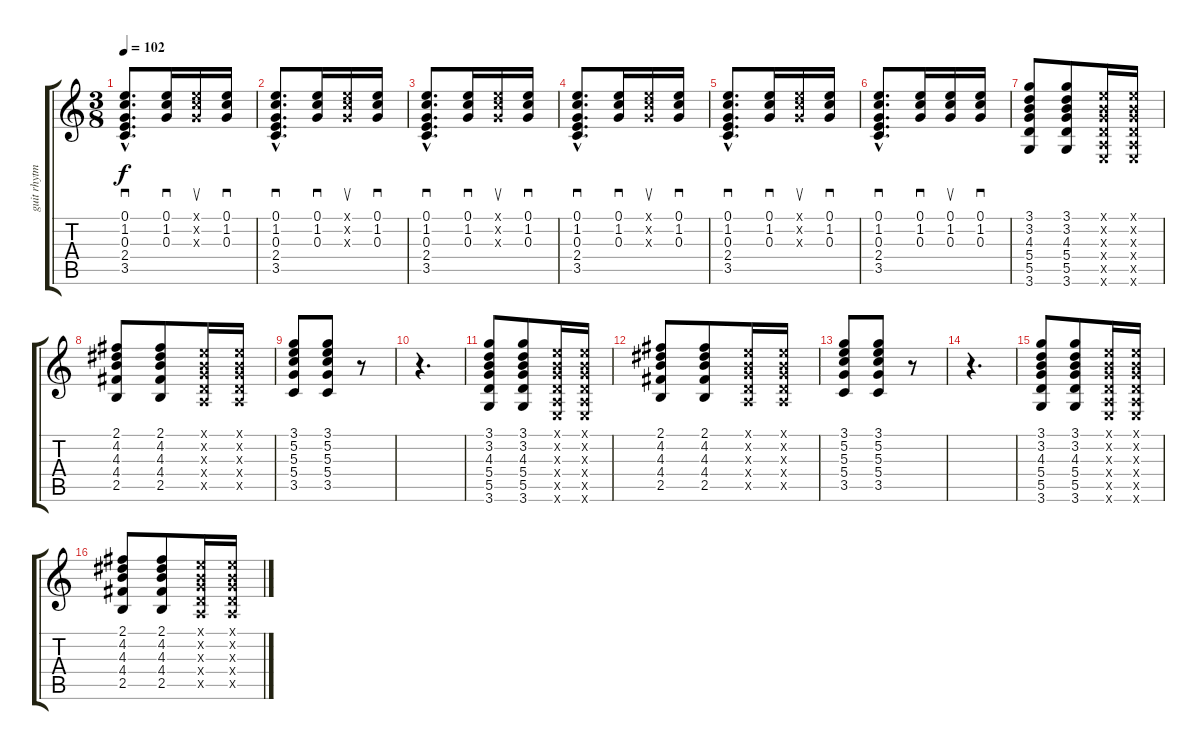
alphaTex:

\track ("guit rhytmique" "guit rhytm") {instrument acousticguitarsteel}
\staff {score tabs}
\tuning (E4 B3 G3 D3 A2 E2) {hide}
\ts (3 8)
\tempo 102
\clef g2
\ks c
(0.1{hac} 1.2{hac} 0.3{hac} 2.4{hac} 3.5{hac}).8{d sd dy f} (0.1 1.2 0.3).16{sd} (0.1{x} 1.2{x} 0.3{x}).16{su} (0.1 1.2 0.3).16{sd} |
(0.1{hac} 1.2{hac} 0.3{hac} 2.4{hac} 3.5{hac}).8{d sd} (0.1 1.2 0.3).16{sd} (0.1{x} 1.2{x} 0.3{x}).16{su} (0.1 1.2 0.3).16{sd} |
(0.1{hac} 1.2{hac} 0.3{hac} 2.4{hac} 3.5{hac}).8{d sd} (0.1 1.2 0.3).16{sd} (0.1{x} 1.2{x} 0.3{x}).16{su} (0.1 1.2 0.3).16{sd} |
(0.1{hac} 1.2{hac} 0.3{hac} 2.4{hac} 3.5{hac}).8{d sd} (0.1 1.2 0.3).16{sd} (0.1{x} 1.2{x} 0.3{x}).16{su} (0.1 1.2 0.3).16{sd} |
(0.1{hac} 1.2{hac} 0.3{hac} 2.4{hac} 3.5{hac}).8{d sd} (0.1 1.2 0.3).16{sd} (0.1{x} 1.2{x} 0.3{x}).16{su} (0.1 1.2 0.3).16{sd} |
(0.1{hac} 1.2{hac} 0.3{hac} 2.4{hac} 3.5{hac}).8{d sd} (0.1 1.2 0.3).16{sd} (0.1 1.2 0.3).16{su} (0.1 1.2 0.3).16{sd} |
(3.1 3.2 4.3 5.4 5.5 3.6).8 (3.1 3.2 4.3 5.4 5.5 3.6).8 (0.1{x} 0.2{x} 0.3{x} 0.4{x} 0.5{x} 0.6{x}).16 (0.1{x} 0.2{x} 0.3{x} 0.4{x} 0.5{x} 0.6{x}).16 |
(2.1 4.2 4.3 4.4 2.5).8 (2.1 4.2 4.3 4.4 2.5).8 (0.1{x} 0.2{x} 0.3{x} 0.4{x} 0.5{x}).16 (0.1{x} 0.2{x} 0.3{x} 0.4{x} 0.5{x}).16 |
(3.1 5.2 5.3 5.4 3.5).8 (3.1 5.2 5.3 5.4 3.5).8 r.8 |
r.4{d} |
(3.1 3.2 4.3 5.4 5.5 3.6).8 (3.1 3.2 4.3 5.4 5.5 3.6).8 (0.1{x} 0.2{x} 0.3{x} 0.4{x} 0.5{x} 0.6{x}).16 (0.1{x} 0.2{x} 0.3{x} 0.4{x} 0.5{x} 0.6{x}).16 |
(2.1 4.2 4.3 4.4 2.5).8 (2.1 4.2 4.3 4.4 2.5).8 (0.1{x} 0.2{x} 0.3{x} 0.4{x} 0.5{x}).16 (0.1{x} 0.2{x} 0.3{x} 0.4{x} 0.5{x}).16 |
(3.1 5.2 5.3 5.4 3.5).8 (3.1 5.2 5.3 5.4 3.5).8 r.8 |
r.4{d} |
(3.1 3.2 4.3 5.4 5.5 3.6).8 (3.1 3.2 4.3 5.4 5.5 3.6).8 (0.1{x} 0.2{x} 0.3{x} 0.4{x} 0.5{x} 0.6{x}).16 (0.1{x} 0.2{x} 0.3{x} 0.4{x} 0.5{x} 0.6{x}).16 |
(2.1 4.2 4.3 4.4 2.5).8 (2.1 4.2 4.3 4.4 2.5).8 (0.1{x} 0.2{x} 0.3{x} 0.4{x} 0.5{x}).16 (0.1{x} 0.2{x} 0.3{x} 0.4{x} 0.5{x}).16
